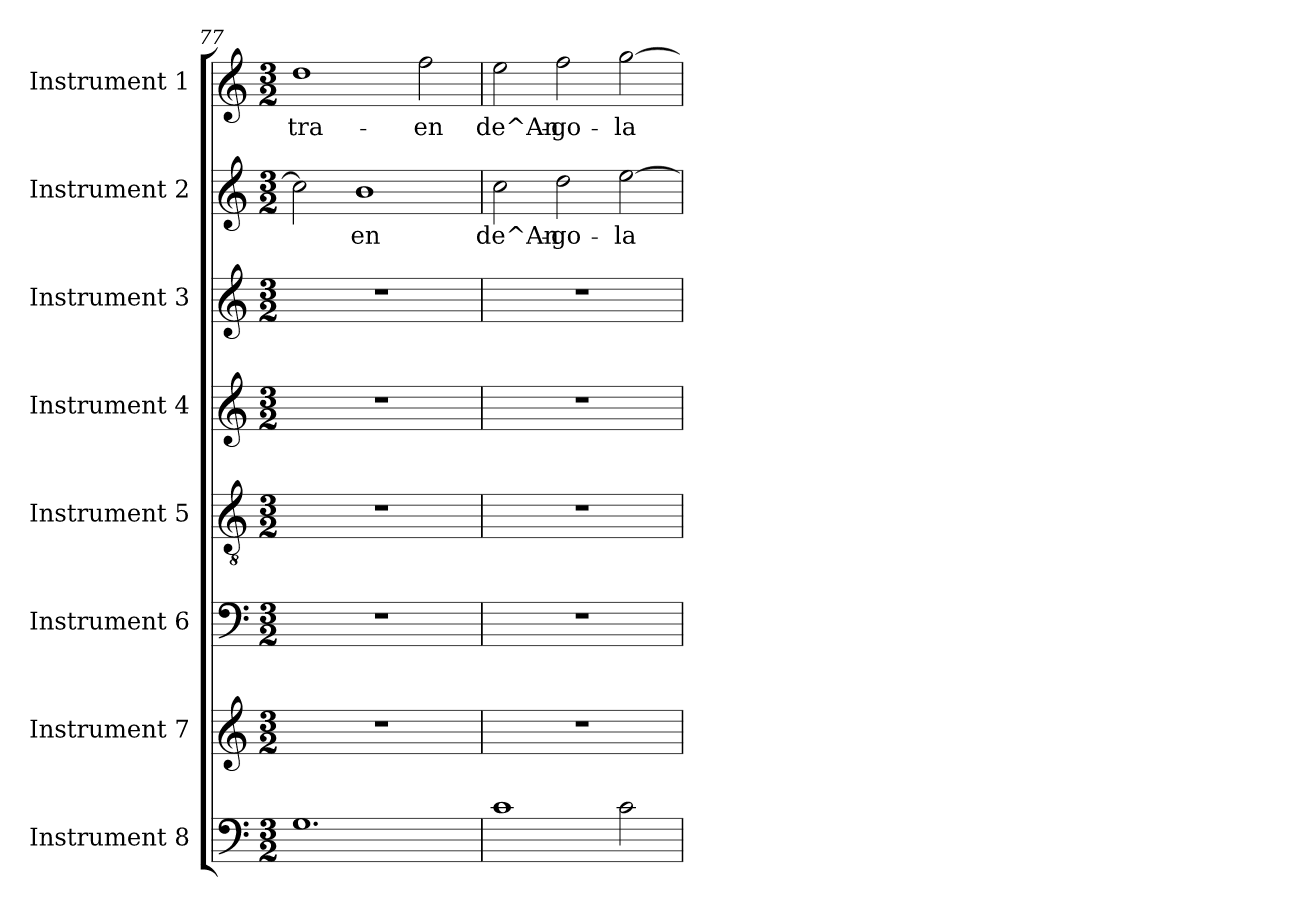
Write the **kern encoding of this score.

**kern	**kern	**kern	**kern	**kern	**kern	**kern	**text	**kern	**text
*part8	*part7	*part6	*part5	*part4	*part3	*part2	*part2	*part1	*part1
*staff8	*staff7	*staff6	*staff5	*staff4	*staff3	*staff2	*staff2	*staff1	*staff1
*I"Instrument 8	*I"Instrument 7	*I"Instrument 6	*I"Instrument 5	*I"Instrument 4	*I"Instrument 3	*I"Instrument 2	*	*I"Instrument 1	*
*clefF4	*clefG2	*clefF4	*clefGv2	*clefG2	*clefG2	*clefG2	*	*clefG2	*
*k[]	*k[]	*k[]	*k[]	*k[]	*k[]	*k[]	*	*k[]	*
*C:	*C:	*C:	*C:	*C:	*C:	*C:	*	*C:	*
*M3/2	*M3/2	*M3/2	*M3/2	*M3/2	*M3/2	*M3/2	*	*M3/2	*
=77	=77	=77	=77	=77	=77	=77	=77	=77	=77
!	!	!	!	!	!	!	!LO:LY:b:rj	!	!LO:LY:b:cj
1.G	1.r	1.r	1.r	1.r	1.r	2cc\]	--	1dd	tra-
!	!	!	!	!	!	!	!LO:LY:b:rj	!	!
.	.	.	.	.	.	1b	-en	.	.
!	!	!	!	!	!	!	!	!	!LO:LY:b:cj
.	.	.	.	.	.	.	.	2ff\	-en
=78	=78	=78	=78	=78	=78	=78	=78	=78	=78
!	!	!	!	!	!	!	!LO:LY:b:rj	!	!LO:LY:b:cj
1c	1.r	1.r	1.r	1.r	1.r	2cc\	de^An-	2ee\	de^An-
!	!	!	!	!	!	!	!LO:LY:b:rj	!	!LO:LY:b:cj
.	.	.	.	.	.	2dd\	-go-	2ff\	-go-
!	!	!	!	!	!	!	!LO:LY:b:rj	!	!LO:LY:b:cj
2c\	.	.	.	.	.	[>2ee\	-la	[>2gg\	-la
=	=	=	=	=	=	=	=	=	=
*-	*-	*-	*-	*-	*-	*-	*-	*-	*-
